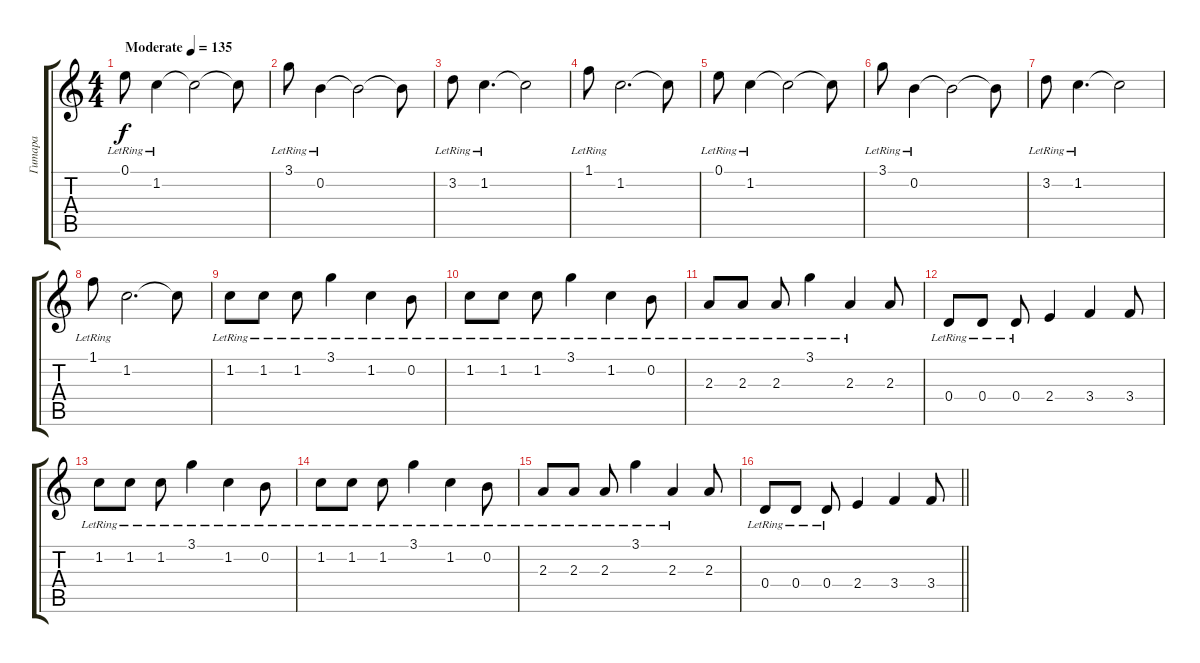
\track ("Гитара" "Гитара") {instrument electricguitarjazz}
\staff {score tabs}
\tuning (E4 B3 G3 D3 A2 E2) {hide}
\ts (4 4)
\tempo (135 "Moderate")
\clef g2
\ks c
0.1{lr}.8{dy f instrument electricguitarjazz} 1.2{lr}.4 1.2{t}.2 1.2{t}.8 |
3.1{lr}.8 0.2{lr}.4 0.2{t}.2 0.2{t}.8 |
3.2{lr}.8 1.2{lr}.4{d} 1.2{t}.2 |
1.1{lr}.8 1.2.2{d} 1.2{t}.8 |
0.1{lr}.8 1.2{lr}.4 1.2{t}.2 1.2{t}.8 |
3.1{lr}.8 0.2{lr}.4 0.2{t}.2 0.2{t}.8 |
3.2{lr}.8 1.2{lr}.4{d} 1.2{t}.2 |
1.1{lr}.8 1.2.2{d} 1.2{t}.8 |
1.2{lr}.8 1.2{lr}.8 1.2{lr}.8 3.1{lr}.4 1.2{lr}.4 0.2{lr}.8 |
1.2{lr}.8 1.2{lr}.8 1.2{lr}.8 3.1{lr}.4 1.2{lr}.4 0.2{lr}.8 |
2.3{lr}.8 2.3{lr}.8 2.3{lr}.8 3.1{lr}.4 2.3{lr}.4 2.3.8 |
0.4{lr}.8 0.4{lr}.8 0.4{lr}.8 2.4.4 3.4.4 3.4.8 |
1.2{lr}.8 1.2{lr}.8 1.2{lr}.8 3.1{lr}.4 1.2{lr}.4 0.2{lr}.8 |
1.2{lr}.8 1.2{lr}.8 1.2{lr}.8 3.1{lr}.4 1.2{lr}.4 0.2{lr}.8 |
2.3{lr}.8 2.3{lr}.8 2.3{lr}.8 3.1{lr}.4 2.3{lr}.4 2.3.8 |
\barLineRight lightlight
0.4{lr}.8 0.4{lr}.8 0.4{lr}.8 2.4.4 3.4.4 3.4.8
